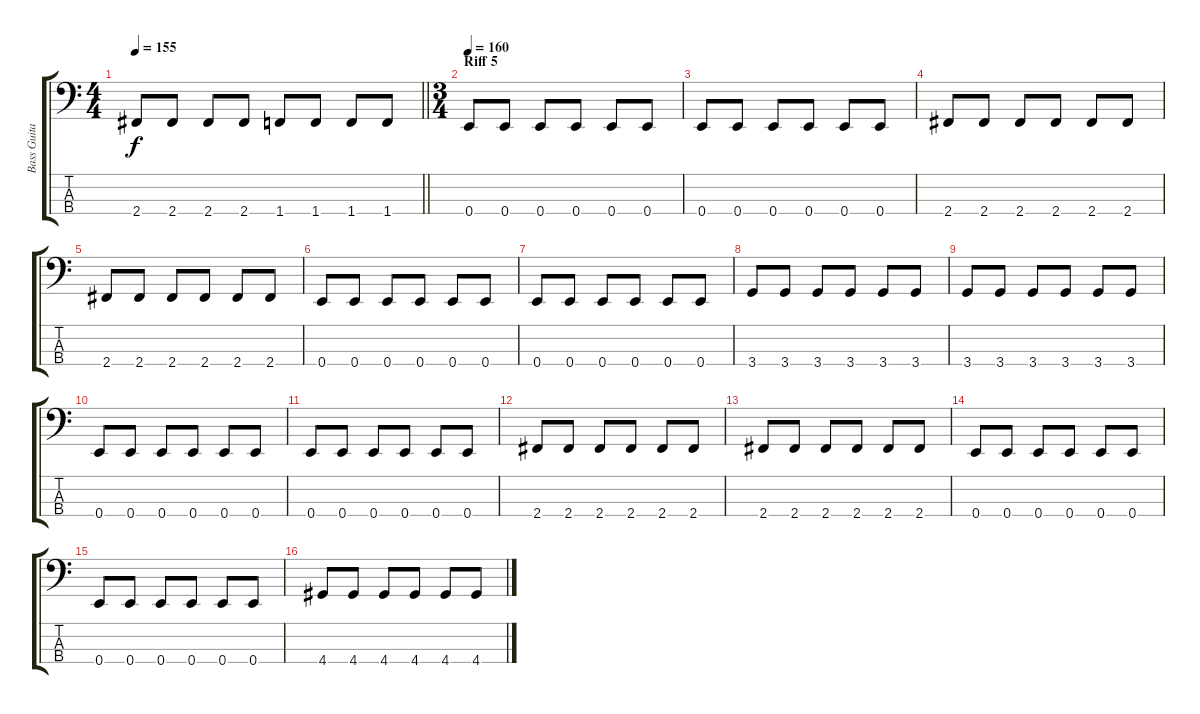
\track ("Bass Guitar" "Bass Guita") {instrument electricbassfinger}
\staff {score tabs}
\tuning (G2 D2 A1 E1) {hide}
\ts (4 4)
\tempo 155
\clef f4
\barLineRight lightlight
\ks c
2.4.8{dy f} 2.4.8 2.4.8 2.4.8 1.4.8 1.4.8 1.4.8 1.4.8 |
\ts (3 4)
\section ("" "Riff 5")
\tempo 160
0.4.8 0.4.8 0.4.8 0.4.8 0.4.8 0.4.8 |
0.4.8 0.4.8 0.4.8 0.4.8 0.4.8 0.4.8 |
2.4.8 2.4.8 2.4.8 2.4.8 2.4.8 2.4.8 |
2.4.8 2.4.8 2.4.8 2.4.8 2.4.8 2.4.8 |
0.4.8 0.4.8 0.4.8 0.4.8 0.4.8 0.4.8 |
0.4.8 0.4.8 0.4.8 0.4.8 0.4.8 0.4.8 |
3.4.8 3.4.8 3.4.8 3.4.8 3.4.8 3.4.8 |
3.4.8 3.4.8 3.4.8 3.4.8 3.4.8 3.4.8 |
0.4.8 0.4.8 0.4.8 0.4.8 0.4.8 0.4.8 |
0.4.8 0.4.8 0.4.8 0.4.8 0.4.8 0.4.8 |
2.4.8 2.4.8 2.4.8 2.4.8 2.4.8 2.4.8 |
2.4.8 2.4.8 2.4.8 2.4.8 2.4.8 2.4.8 |
0.4.8 0.4.8 0.4.8 0.4.8 0.4.8 0.4.8 |
0.4.8 0.4.8 0.4.8 0.4.8 0.4.8 0.4.8 |
4.4.8 4.4.8 4.4.8 4.4.8 4.4.8 4.4.8
